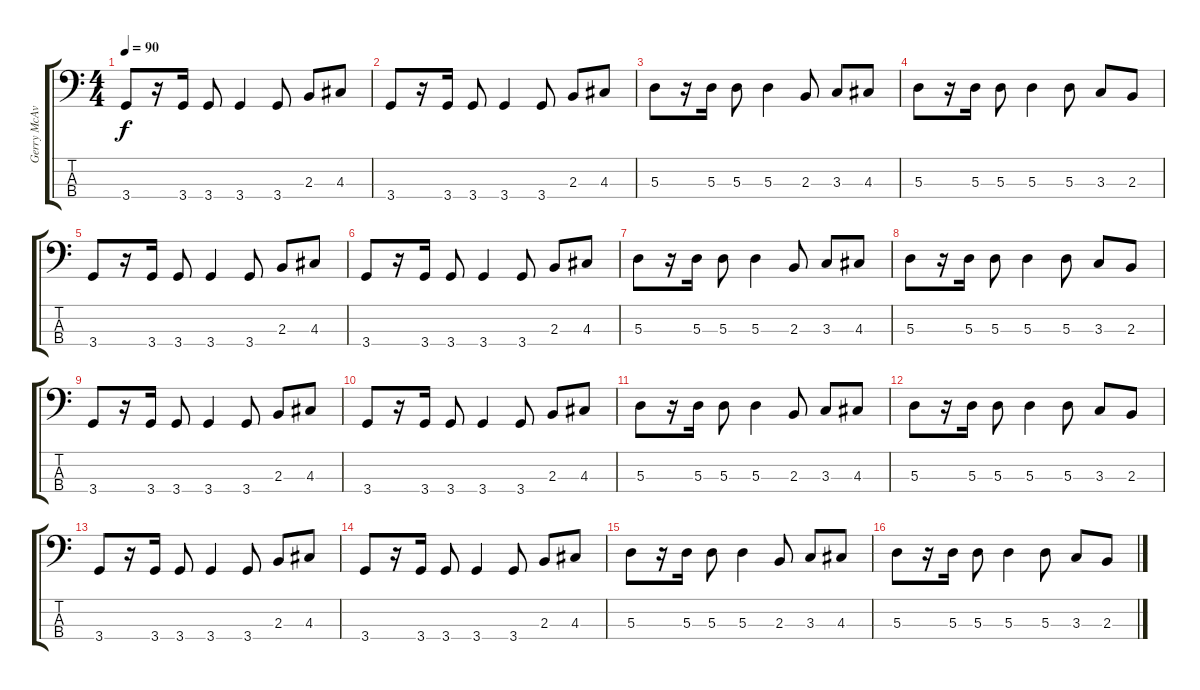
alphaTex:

\track ("Gerry McAvoy" "Gerry McAv") {instrument electricbasspick}
\staff {score tabs}
\tuning (G2 D2 A1 E1) {hide}
\ts (4 4)
\tempo 90
\clef f4
\ks c
3.4.8{dy f} r.16 3.4.16 3.4.8 3.4.4 3.4.8 2.3.8 4.3.8 |
3.4.8 r.16 3.4.16 3.4.8 3.4.4 3.4.8 2.3.8 4.3.8 |
5.3.8 r.16 5.3.16 5.3.8 5.3.4 2.3.8 3.3.8 4.3.8 |
5.3.8 r.16 5.3.16 5.3.8 5.3.4 5.3.8 3.3.8 2.3.8 |
3.4.8 r.16 3.4.16 3.4.8 3.4.4 3.4.8 2.3.8 4.3.8 |
3.4.8 r.16 3.4.16 3.4.8 3.4.4 3.4.8 2.3.8 4.3.8 |
5.3.8 r.16 5.3.16 5.3.8 5.3.4 2.3.8 3.3.8 4.3.8 |
5.3.8 r.16 5.3.16 5.3.8 5.3.4 5.3.8 3.3.8 2.3.8 |
3.4.8 r.16 3.4.16 3.4.8 3.4.4 3.4.8 2.3.8 4.3.8 |
3.4.8 r.16 3.4.16 3.4.8 3.4.4 3.4.8 2.3.8 4.3.8 |
5.3.8 r.16 5.3.16 5.3.8 5.3.4 2.3.8 3.3.8 4.3.8 |
5.3.8 r.16 5.3.16 5.3.8 5.3.4 5.3.8 3.3.8 2.3.8 |
3.4.8 r.16 3.4.16 3.4.8 3.4.4 3.4.8 2.3.8 4.3.8 |
3.4.8 r.16 3.4.16 3.4.8 3.4.4 3.4.8 2.3.8 4.3.8 |
5.3.8 r.16 5.3.16 5.3.8 5.3.4 2.3.8 3.3.8 4.3.8 |
5.3.8 r.16 5.3.16 5.3.8 5.3.4 5.3.8 3.3.8 2.3.8
